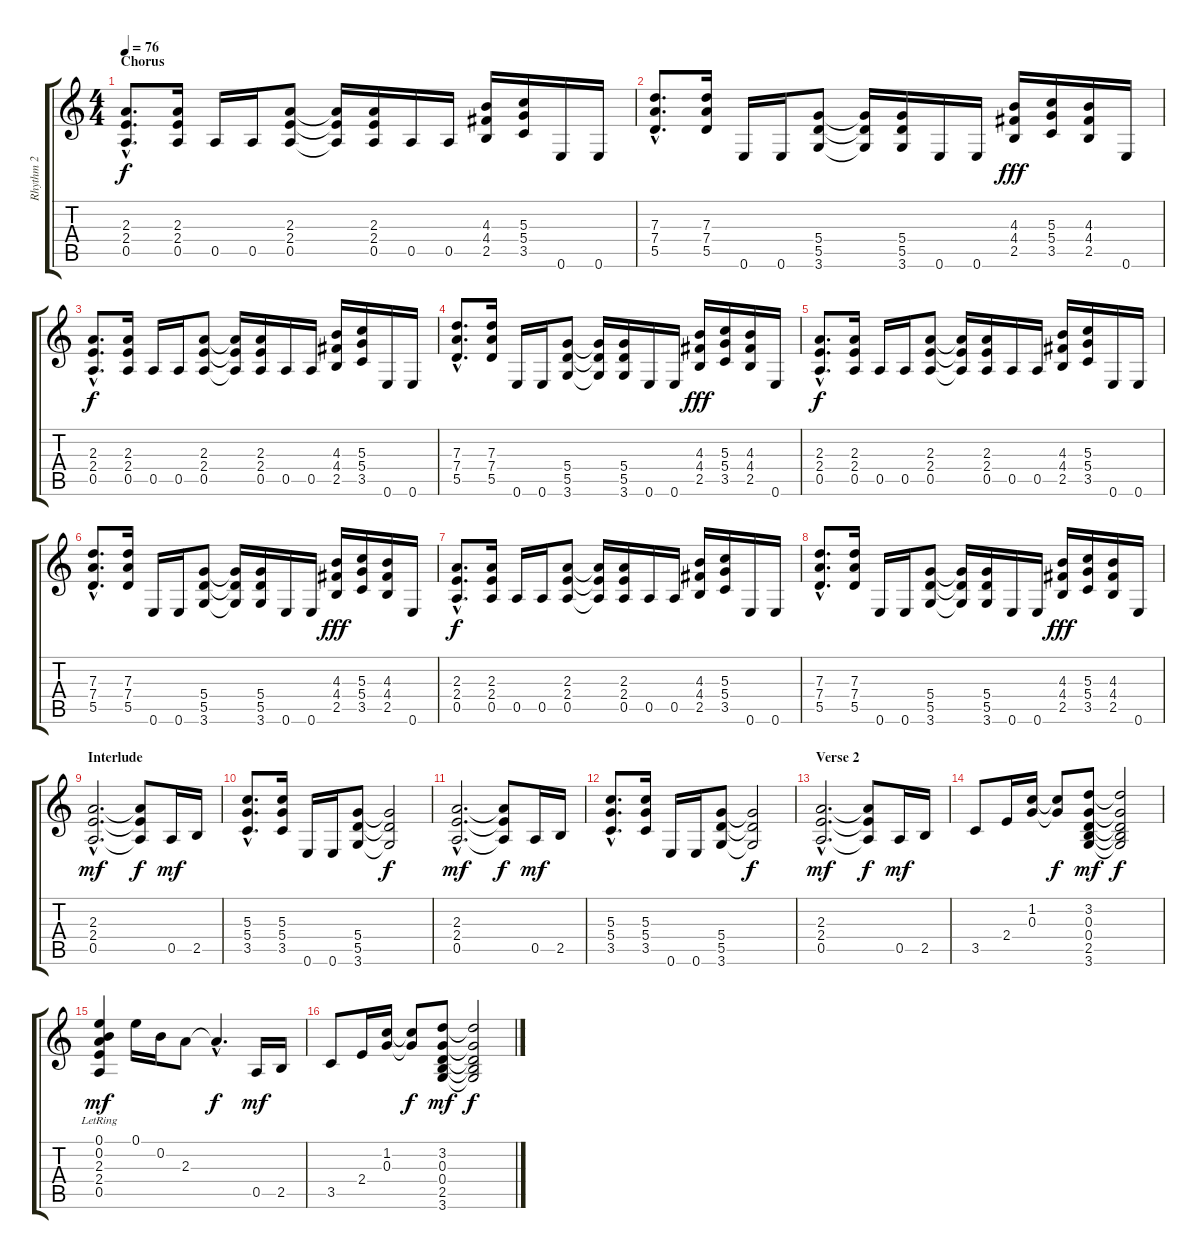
\track ("Rhythm 2" "Rhythm 2") {instrument electricguitarjazz}
\staff {score tabs}
\tuning (E4 B3 G3 D3 A2 E2) {hide}
\ts (4 4)
\section ("" "Chorus")
\tempo 76
\clef g2
\ks c
(2.3{hac} 2.4{hac} 0.5{hac}).8{d dy f} (2.3 2.4 0.5).16 0.5.16 0.5.16 (2.3 2.4 0.5).8 (2.3{t} 2.4{t} 0.5{t}).16 (2.3 2.4 0.5).16 0.5.16 0.5.16 (4.3 4.4 2.5).16 (5.3 5.4 3.5).16 0.6.16 0.6.16 |
(7.3{hac} 7.4{hac} 5.5{hac}).8{d} (7.3 7.4 5.5).16 0.6.16 0.6.16 (5.4 5.5 3.6).8 (5.4{t} 5.5{t} 3.6{t}).16 (5.4 5.5 3.6).16 0.6.16 0.6.16 (4.3 4.4 2.5).16{dy fff} (5.3 5.4 3.5).16 (4.3 4.4 2.5).16 0.6.16 |
(2.3{hac} 2.4{hac} 0.5{hac}).8{d dy f} (2.3 2.4 0.5).16 0.5.16 0.5.16 (2.3 2.4 0.5).8 (2.3{t} 2.4{t} 0.5{t}).16 (2.3 2.4 0.5).16 0.5.16 0.5.16 (4.3 4.4 2.5).16 (5.3 5.4 3.5).16 0.6.16 0.6.16 |
(7.3{hac} 7.4{hac} 5.5{hac}).8{d} (7.3 7.4 5.5).16 0.6.16 0.6.16 (5.4 5.5 3.6).8 (5.4{t} 5.5{t} 3.6{t}).16 (5.4 5.5 3.6).16 0.6.16 0.6.16 (4.3 4.4 2.5).16{dy fff} (5.3 5.4 3.5).16 (4.3 4.4 2.5).16 0.6.16 |
(2.3{hac} 2.4{hac} 0.5{hac}).8{d dy f} (2.3 2.4 0.5).16 0.5.16 0.5.16 (2.3 2.4 0.5).8 (2.3{t} 2.4{t} 0.5{t}).16 (2.3 2.4 0.5).16 0.5.16 0.5.16 (4.3 4.4 2.5).16 (5.3 5.4 3.5).16 0.6.16 0.6.16 |
(7.3{hac} 7.4{hac} 5.5{hac}).8{d} (7.3 7.4 5.5).16 0.6.16 0.6.16 (5.4 5.5 3.6).8 (5.4{t} 5.5{t} 3.6{t}).16 (5.4 5.5 3.6).16 0.6.16 0.6.16 (4.3 4.4 2.5).16{dy fff} (5.3 5.4 3.5).16 (4.3 4.4 2.5).16 0.6.16 |
(2.3{hac} 2.4{hac} 0.5{hac}).8{d dy f} (2.3 2.4 0.5).16 0.5.16 0.5.16 (2.3 2.4 0.5).8 (2.3{t} 2.4{t} 0.5{t}).16 (2.3 2.4 0.5).16 0.5.16 0.5.16 (4.3 4.4 2.5).16 (5.3 5.4 3.5).16 0.6.16 0.6.16 |
(7.3{hac} 7.4{hac} 5.5{hac}).8{d} (7.3 7.4 5.5).16 0.6.16 0.6.16 (5.4 5.5 3.6).8 (5.4{t} 5.5{t} 3.6{t}).16 (5.4 5.5 3.6).16 0.6.16 0.6.16 (4.3 4.4 2.5).16{dy fff} (5.3 5.4 3.5).16 (4.3 4.4 2.5).16 0.6.16 |
\section ("" "Interlude")
(2.3{hac} 2.4{hac} 0.5{hac}).2{d dy mf} (2.3{t} 2.4{t} 0.5{t}).8{dy f} 0.5.16{dy mf} 2.5.16 |
(5.3{hac} 5.4{hac} 3.5{hac}).8{d} (5.3 5.4 3.5).16 0.6.16 0.6.16 (5.4 5.5 3.6).8 (5.4{t} 5.5{t} 3.6{t}).2{dy f} |
(2.3{hac} 2.4{hac} 0.5{hac}).2{d dy mf} (2.3{t} 2.4{t} 0.5{t}).8{dy f} 0.5.16{dy mf} 2.5.16 |
(5.3{hac} 5.4{hac} 3.5{hac}).8{d} (5.3 5.4 3.5).16 0.6.16 0.6.16 (5.4 5.5 3.6).8 (5.4{t} 5.5{t} 3.6{t}).2{dy f} |
\section ("" "Verse 2")
(2.3{hac} 2.4{hac} 0.5{hac}).2{d dy mf} (2.3{t} 2.4{t} 0.5{t}).8{dy f} 0.5.16{dy mf instrument electricguitarjazz} 2.5.16 |
3.5.8 2.4.16 (1.2 0.3).16 (1.2{t} 0.3{t}).8{dy f} (3.2 0.3 0.4 2.5 3.6).8{dy mf} (3.2{t} 0.3{t} 0.4{t} 2.5{t} 3.6{t}).2{dy f} |
(0.1 0.2 2.3 2.4{lr} 0.5{lr}).4{dy mf} 0.1.16 0.2.16 2.3.8 2.3{hac t}.4{d dy f} 0.5.16{dy mf} 2.5.16 |
3.5.8 2.4.16 (1.2 0.3).16 (1.2{t} 0.3{t}).8{dy f} (3.2 0.3 0.4 2.5 3.6).8{dy mf} (3.2{t} 0.3{t} 0.4{t} 2.5{t} 3.6{t}).2{dy f}
